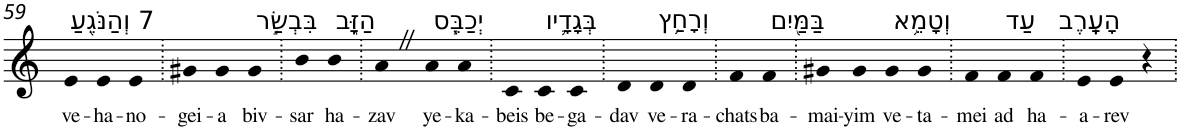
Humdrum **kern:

**kern	**text
*part1	*part1
*staff1	*staff1
*I"Piano	*
*I'Pno	*
!!LO:PB:g=z
*clefG2	*
*k[]	*
=59	=59
!LO:TX:a:t=7 וְהַנֹּגֵ֖עַ	!
!	!LO:LY:b
4e	ve-
!	!LO:LY:b
4e	-ha-
!	!LO:LY:b
4e	-no-
=60.	=60.
!	!LO:LY:b
4g#X	-gei-
!	!LO:LY:b
4g#	-a
!LO:TX:a:t=בִּבְשַׂ֣ר	!
!	!LO:LY:b
4g#	biv-
=61.	=61.
!	!LO:LY:b
4b	-sar
!LO:TX:a:t=הַזָּ֑ב	!
!	!LO:LY:b
4b	ha-
=62.	=62.
!	!LO:LY:b
4aZ	-zav
!LO:TX:a:t=יְכַבֵּ֧ס	!
!	!LO:LY:b
4a	ye-
!	!LO:LY:b
4a	-ka-
=63.	=63.
!	!LO:LY:b
4c	-beis
!LO:TX:a:t=בְּגָדָ֛יו	!
!	!LO:LY:b
4c	be-
!	!LO:LY:b
4c	-ga-
=64.	=64.
!	!LO:LY:b
4d	-dav
!LO:TX:a:t=וְרָחַ֥ץ	!
!	!LO:LY:b
4d	ve-
!	!LO:LY:b
4d	-ra-
=65.	=65.
!	!LO:LY:b
4f	-chats
!LO:TX:a:t=בַּמַּ֖יִם	!
!	!LO:LY:b
4f	ba-
=66.	=66.
!	!LO:LY:b
4g#X	-mai-
!	!LO:LY:b
4g#	-yim
!LO:TX:a:t=וְטָמֵ֥א	!
!	!LO:LY:b
4g#	ve-
!	!LO:LY:b
4g#	-ta-
=67.	=67.
!	!LO:LY:b
4f	-mei
!LO:TX:a:t=עַד	!
!	!LO:LY:b
4f	ad
!LO:TX:a:t=הָעָֽרֶב	!
!	!LO:LY:b
4f	ha-
=68.	=68.
!	!LO:LY:b
4e	-a-
!	!LO:LY:b
4e	-rev
4r	.
=.	=.
*-	*-
